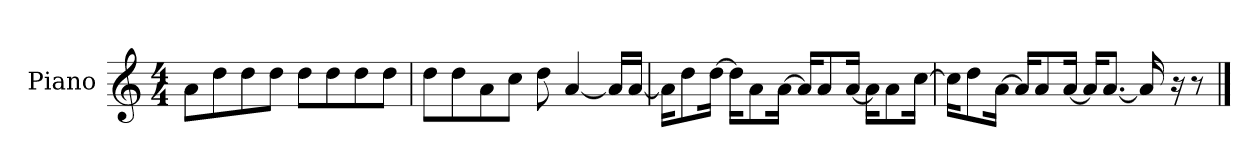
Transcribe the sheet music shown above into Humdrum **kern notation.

**kern
*part1
*staff1
*I"Piano
*I'P-no
*clefG2
*k[]
*M4/4
*MM90
=1
8a\L
8dd\
8dd\
8dd\J
8dd\L
8dd\
8dd\
8dd\J
=2
8dd\L
8dd\
8a\
8cc\J
8dd\
[4a/
16a/LL]
[16a/JJ
=3
16a\KL]
8dd\
[16dd\Jk
16dd\KL]
8a\
[16a\Jk
16a/KL]
8a/
[16a/Jk
16a\KL]
8a\
[16cc\Jk
=4
16cc\KL]
8dd\
[16a\Jk
16a/KL]
8a/
[16a/Jk
16a/KL]
[8.a/J
16a/]
16r
8r
==
*-
